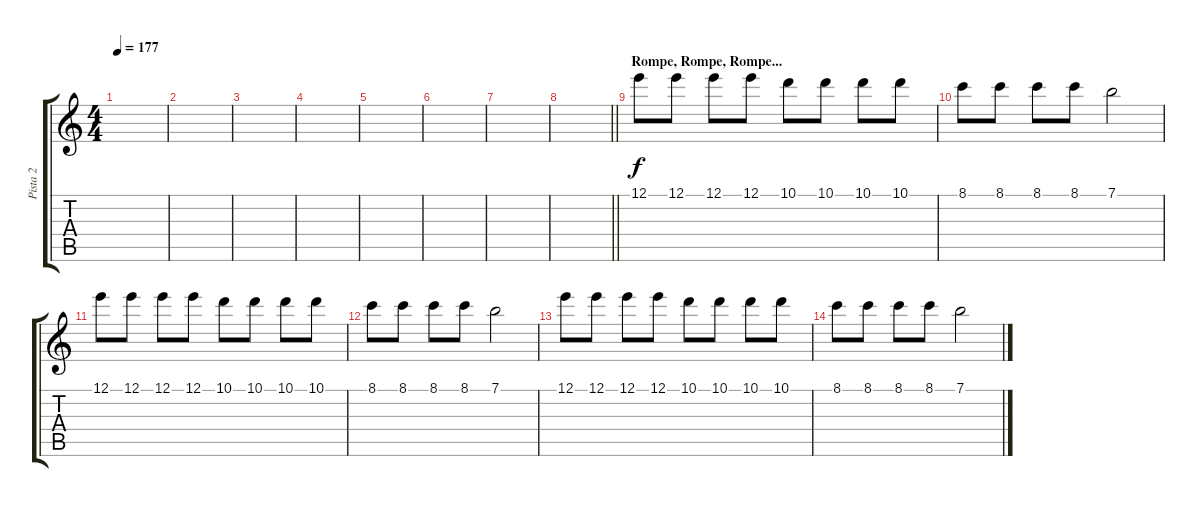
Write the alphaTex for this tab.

\track ("Pista 2" "Pista 2") {instrument acousticguitarsteel}
\staff {score tabs}
\tuning (E4 B3 G3 D3 A2 E2) {hide}
\ts (4 4)
\tempo 177
\clef g2
\ks c
|
|
|
|
|
|
|
\barLineRight lightlight
|
\section ("" "Rompe, Rompe, Rompe...")
12.1.8 12.1.8 12.1.8 12.1.8 10.1.8 10.1.8 10.1.8 10.1.8 |
8.1.8 8.1.8 8.1.8 8.1.8 7.1.2 |
12.1.8 12.1.8 12.1.8 12.1.8 10.1.8 10.1.8 10.1.8 10.1.8 |
8.1.8 8.1.8 8.1.8 8.1.8 7.1.2 |
12.1.8 12.1.8 12.1.8 12.1.8 10.1.8 10.1.8 10.1.8 10.1.8 |
8.1.8 8.1.8 8.1.8 8.1.8 7.1.2
